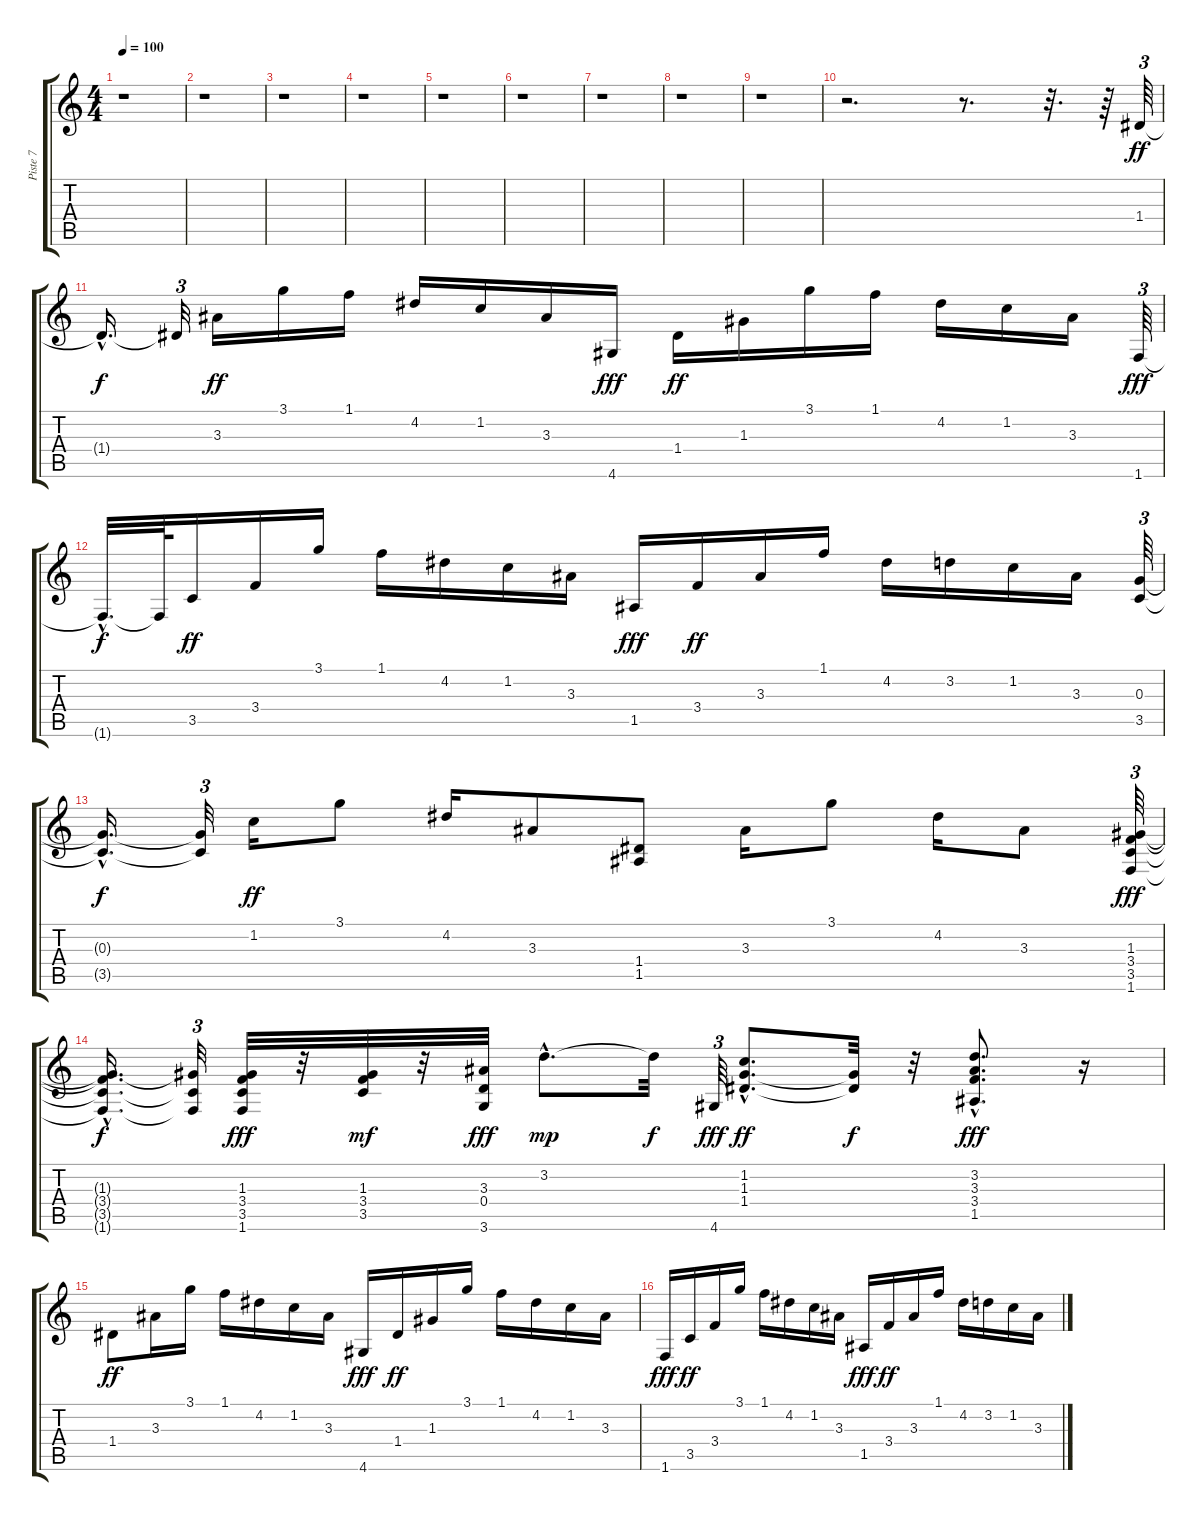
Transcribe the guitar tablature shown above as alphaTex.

\track ("Piste 7" "Piste 7") {instrument acousticguitarsteel}
\staff {score tabs}
\tuning (E4 B3 G3 D3 A2 E2) {hide}
\ts (4 4)
\tempo 100
\clef g2
\ks c
r.1{dy fff} |
r.1 |
r.1 |
r.1 |
r.1 |
r.1 |
r.1 |
r.1 |
r.1 |
r.2{d} r.8{d} r.32{d} r.64 1.4.64{tu (3 2) dy ff} |
1.4{hac t}.16{d dy f} 1.4{t}.32{tu (3 2)} 3.3.16{dy ff} 3.1.16 1.1.16 4.2.16 1.2.16 3.3.16 4.6.16{dy fff} 1.4.16{dy ff} 1.3.16 3.1.16 1.1.16 4.2.16 1.2.16 3.3.16 1.6.64{tu (3 2) dy fff} |
1.6{hac t}.32{d dy f} 1.6{t}.64 3.5.16{dy ff} 3.4.16 3.1.16 1.1.16 4.2.16 1.2.16 3.3.16 1.5.16{dy fff} 3.4.16{dy ff} 3.3.16 1.1.16 4.2.16 3.2.16 1.2.16 3.3.16 (0.3 3.5).64{tu (3 2)} |
(0.3{hac t} 3.5{hac t}).16{d dy f} (0.3{t} 3.5{t}).32{tu (3 2)} 1.2.16{dy ff} 3.1.8 4.2.16 3.3.8 (1.4 1.5).8 3.3.16 3.1.8 4.2.16 3.3.8 (1.3 3.4 3.5 1.6).64{tu (3 2) dy fff} |
(1.3{hac t} 3.4{hac t} 3.5{hac t} 1.6{hac t}).16{d dy f} (1.3{t} 3.5{t} 1.6{t}).32{tu (3 2)} (1.3 3.4 3.5 1.6).32{dy fff} r.32 (1.3 3.4 3.5).32{dy mf} r.32 (3.3 0.4 3.6).32{dy fff} 3.2{hac}.8{d dy mp} 3.2{t}.32{dy f} 4.6.64{tu (3 2) dy fff} (1.2{hac} 1.3{hac} 1.4{hac}).8{d dy ff} (1.3{t} 1.4{t}).32{dy f} r.32 (3.2{hac} 3.3{hac} 3.4{hac} 1.5{hac}).8{d dy fff} r.16 |
1.4.8{dy ff} 3.3.16 3.1.16 1.1.16 4.2.16 1.2.16 3.3.16 4.6.16{dy fff} 1.4.16{dy ff} 1.3.16 3.1.16 1.1.16 4.2.16 1.2.16 3.3.16 |
1.6.16{dy fff} 3.5.16{dy ff} 3.4.16 3.1.16 1.1.16 4.2.16 1.2.16 3.3.16 1.5.16{dy fff} 3.4.16{dy ff} 3.3.16 1.1.16 4.2.16 3.2.16 1.2.16 3.3.16
